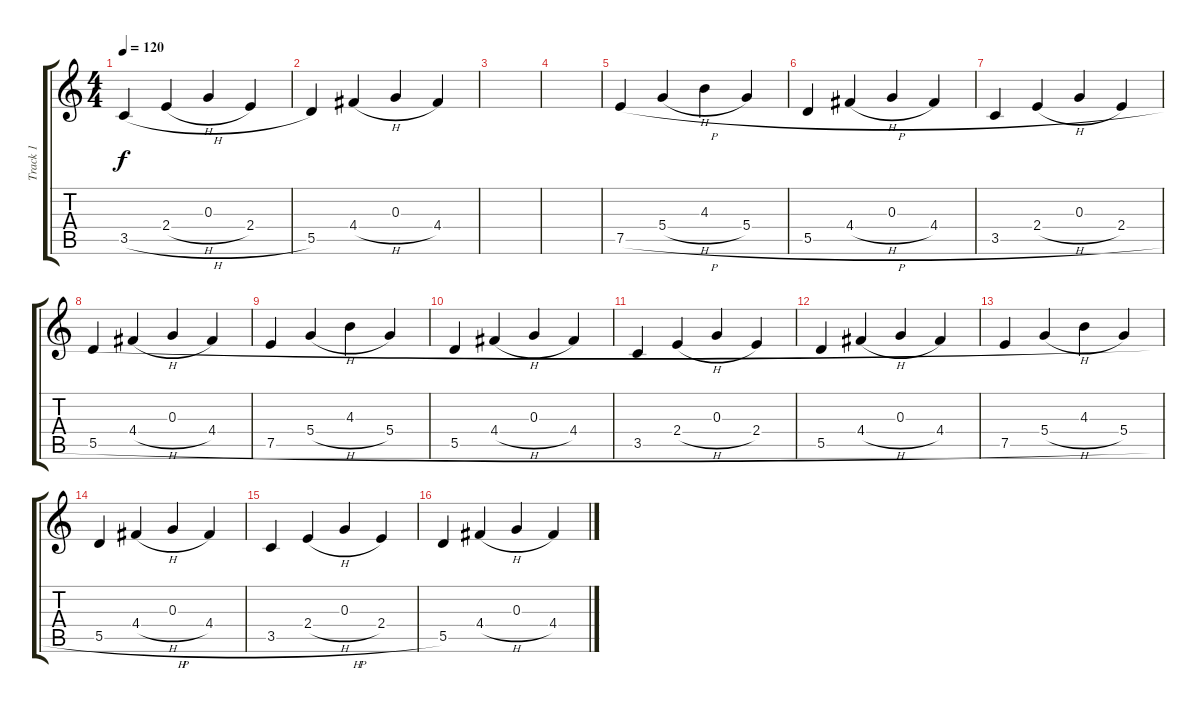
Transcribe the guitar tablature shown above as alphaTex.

\track ("Track 1" "Track 1") {instrument electricguitarjazz}
\staff {score tabs}
\tuning (E4 B3 G3 D3 A2 E2) {hide}
\ts (4 4)
\tempo 120
\clef g2
\ks c
3.5{h}.4{dy f} 2.4{h}.4 0.3.4 2.4.4 |
5.5.4 4.4{h}.4 0.3.4 4.4.4 |
|
|
7.5{h}.4 5.4{h}.4 4.3.4 5.4.4 |
5.5{h}.4 4.4{h}.4 0.3.4 4.4.4 |
3.5{h}.4 2.4{h}.4 0.3.4 2.4.4 |
5.5{h}.4 4.4{h}.4 0.3.4 4.4.4 |
7.5{h}.4 5.4{h}.4 4.3.4 5.4.4 |
5.5{h}.4 4.4{h}.4 0.3.4 4.4.4 |
3.5{h}.4 2.4{h}.4 0.3.4 2.4.4 |
5.5{h}.4 4.4{h}.4 0.3.4 4.4.4 |
7.5{h}.4 5.4{h}.4 4.3.4 5.4.4 |
5.5{h}.4 4.4{h}.4 0.3.4 4.4.4 |
3.5{h}.4 2.4{h}.4 0.3.4 2.4.4 |
5.5{h}.4 4.4{h}.4 0.3.4 4.4.4
